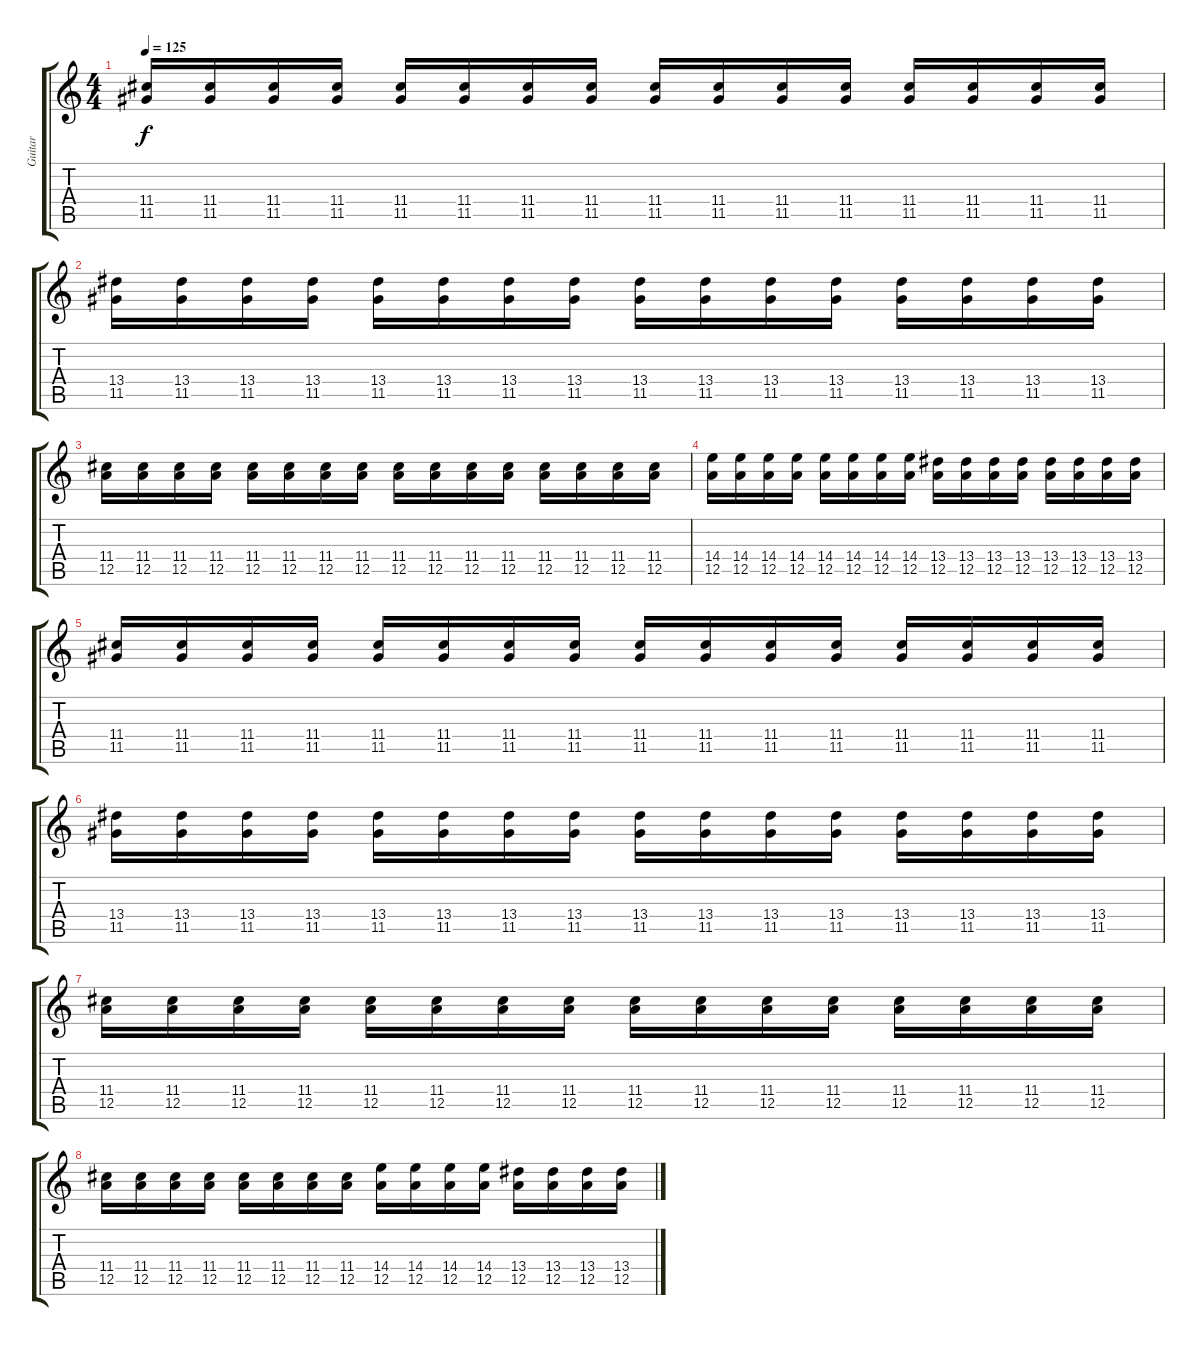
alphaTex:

\track ("Guitar" "Guitar") {instrument distortionguitar}
\staff {score tabs}
\tuning (E4 B3 G3 D3 A2 E2) {hide}
\ts (4 4)
\tempo 125
\clef g2
\ks c
(11.4 11.5).16{dy f} (11.4 11.5).16 (11.4 11.5).16 (11.4 11.5).16 (11.4 11.5).16 (11.4 11.5).16 (11.4 11.5).16 (11.4 11.5).16 (11.4 11.5).16 (11.4 11.5).16 (11.4 11.5).16 (11.4 11.5).16 (11.4 11.5).16 (11.4 11.5).16 (11.4 11.5).16 (11.4 11.5).16 |
(13.4 11.5).16 (13.4 11.5).16 (13.4 11.5).16 (13.4 11.5).16 (13.4 11.5).16 (13.4 11.5).16 (13.4 11.5).16 (13.4 11.5).16 (13.4 11.5).16 (13.4 11.5).16 (13.4 11.5).16 (13.4 11.5).16 (13.4 11.5).16 (13.4 11.5).16 (13.4 11.5).16 (13.4 11.5).16 |
(11.4 12.5).16 (11.4 12.5).16 (11.4 12.5).16 (11.4 12.5).16 (11.4 12.5).16 (11.4 12.5).16 (11.4 12.5).16 (11.4 12.5).16 (11.4 12.5).16 (11.4 12.5).16 (11.4 12.5).16 (11.4 12.5).16 (11.4 12.5).16 (11.4 12.5).16 (11.4 12.5).16 (11.4 12.5).16 |
(14.4 12.5).16 (14.4 12.5).16 (14.4 12.5).16 (14.4 12.5).16 (14.4 12.5).16 (14.4 12.5).16 (14.4 12.5).16 (14.4 12.5).16 (13.4 12.5).16 (13.4 12.5).16 (13.4 12.5).16 (13.4 12.5).16 (13.4 12.5).16 (13.4 12.5).16 (13.4 12.5).16 (13.4 12.5).16 |
(11.4 11.5).16 (11.4 11.5).16 (11.4 11.5).16 (11.4 11.5).16 (11.4 11.5).16 (11.4 11.5).16 (11.4 11.5).16 (11.4 11.5).16 (11.4 11.5).16 (11.4 11.5).16 (11.4 11.5).16 (11.4 11.5).16 (11.4 11.5).16 (11.4 11.5).16 (11.4 11.5).16 (11.4 11.5).16 |
(13.4 11.5).16 (13.4 11.5).16 (13.4 11.5).16 (13.4 11.5).16 (13.4 11.5).16 (13.4 11.5).16 (13.4 11.5).16 (13.4 11.5).16 (13.4 11.5).16 (13.4 11.5).16 (13.4 11.5).16 (13.4 11.5).16 (13.4 11.5).16 (13.4 11.5).16 (13.4 11.5).16 (13.4 11.5).16 |
(11.4 12.5).16 (11.4 12.5).16 (11.4 12.5).16 (11.4 12.5).16 (11.4 12.5).16 (11.4 12.5).16 (11.4 12.5).16 (11.4 12.5).16 (11.4 12.5).16 (11.4 12.5).16 (11.4 12.5).16 (11.4 12.5).16 (11.4 12.5).16 (11.4 12.5).16 (11.4 12.5).16 (11.4 12.5).16 |
(11.4 12.5).16 (11.4 12.5).16 (11.4 12.5).16 (11.4 12.5).16 (11.4 12.5).16 (11.4 12.5).16 (11.4 12.5).16 (11.4 12.5).16 (14.4 12.5).16 (14.4 12.5).16 (14.4 12.5).16 (14.4 12.5).16 (13.4 12.5).16 (13.4 12.5).16 (13.4 12.5).16 (13.4 12.5).16
